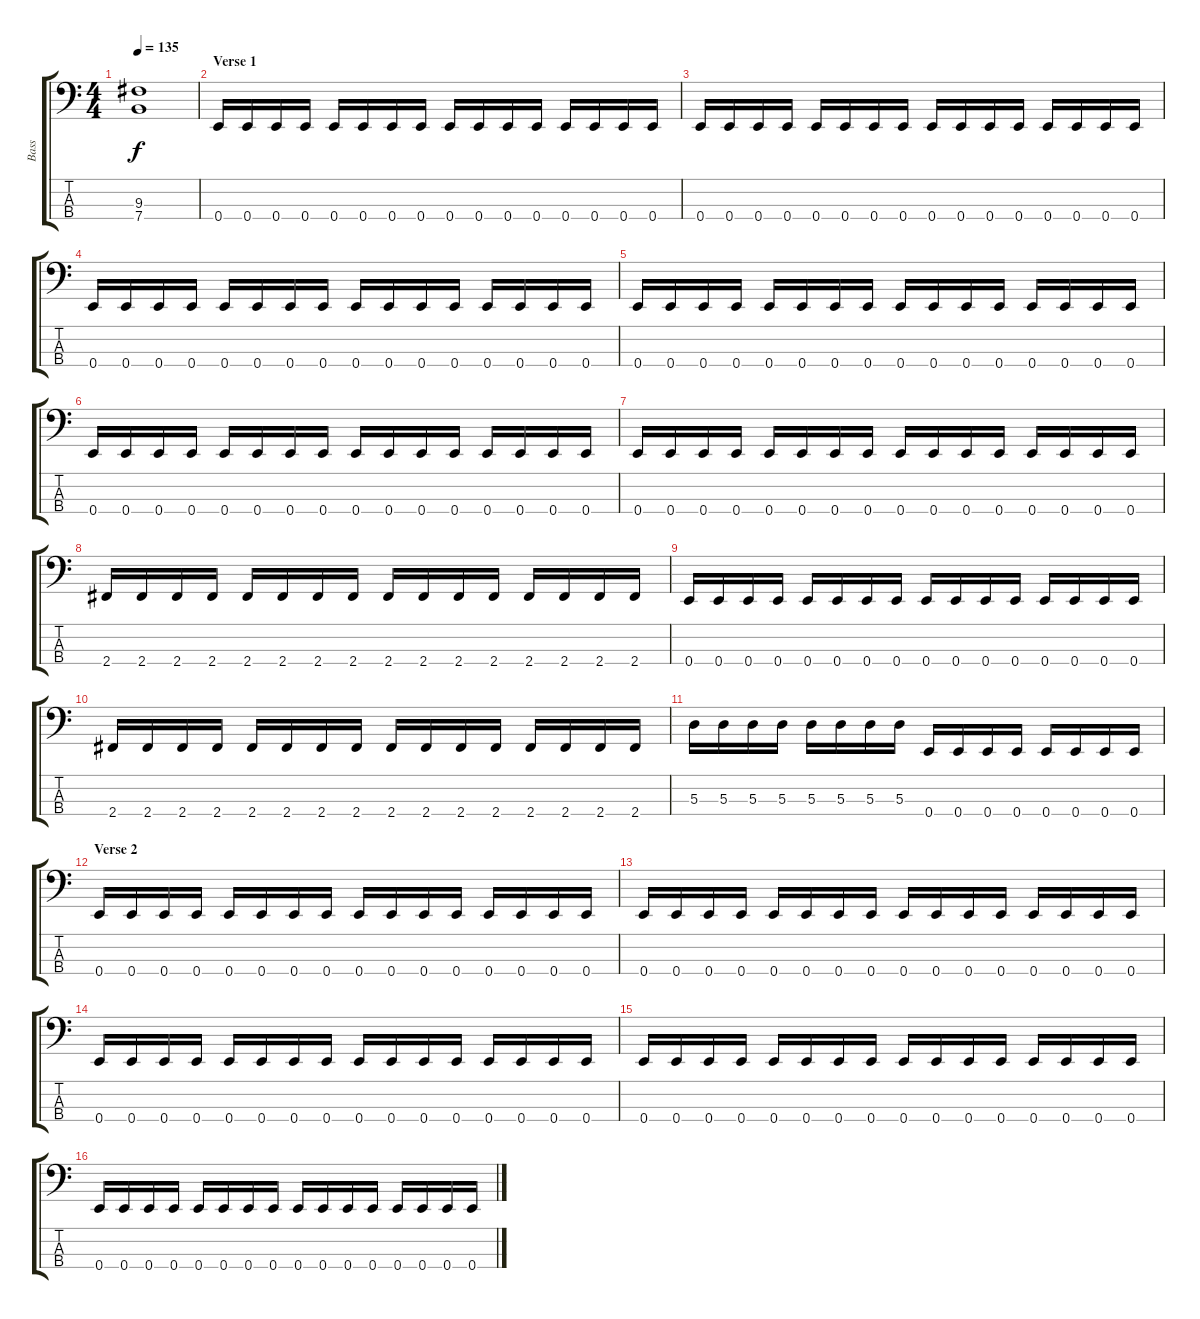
\track ("Bass" "Bass") {instrument electricbasspick}
\staff {score tabs}
\tuning (G2 D2 A1 E1) {hide}
\ts (4 4)
\tempo 135
\clef f4
\ks c
(9.3{t} 7.4{t}).1{dy f} |
\section ("" "Verse 1")
0.4.16 0.4.16 0.4.16 0.4.16 0.4.16 0.4.16 0.4.16 0.4.16 0.4.16 0.4.16 0.4.16 0.4.16 0.4.16 0.4.16 0.4.16 0.4.16 |
0.4.16 0.4.16 0.4.16 0.4.16 0.4.16 0.4.16 0.4.16 0.4.16 0.4.16 0.4.16 0.4.16 0.4.16 0.4.16 0.4.16 0.4.16 0.4.16 |
0.4.16 0.4.16 0.4.16 0.4.16 0.4.16 0.4.16 0.4.16 0.4.16 0.4.16 0.4.16 0.4.16 0.4.16 0.4.16 0.4.16 0.4.16 0.4.16 |
0.4.16 0.4.16 0.4.16 0.4.16 0.4.16 0.4.16 0.4.16 0.4.16 0.4.16 0.4.16 0.4.16 0.4.16 0.4.16 0.4.16 0.4.16 0.4.16 |
0.4.16 0.4.16 0.4.16 0.4.16 0.4.16 0.4.16 0.4.16 0.4.16 0.4.16 0.4.16 0.4.16 0.4.16 0.4.16 0.4.16 0.4.16 0.4.16 |
0.4.16 0.4.16 0.4.16 0.4.16 0.4.16 0.4.16 0.4.16 0.4.16 0.4.16 0.4.16 0.4.16 0.4.16 0.4.16 0.4.16 0.4.16 0.4.16 |
2.4.16 2.4.16 2.4.16 2.4.16 2.4.16 2.4.16 2.4.16 2.4.16 2.4.16 2.4.16 2.4.16 2.4.16 2.4.16 2.4.16 2.4.16 2.4.16 |
0.4.16 0.4.16 0.4.16 0.4.16 0.4.16 0.4.16 0.4.16 0.4.16 0.4.16 0.4.16 0.4.16 0.4.16 0.4.16 0.4.16 0.4.16 0.4.16 |
2.4.16 2.4.16 2.4.16 2.4.16 2.4.16 2.4.16 2.4.16 2.4.16 2.4.16 2.4.16 2.4.16 2.4.16 2.4.16 2.4.16 2.4.16 2.4.16 |
5.3.16 5.3.16 5.3.16 5.3.16 5.3.16 5.3.16 5.3.16 5.3.16 0.4.16 0.4.16 0.4.16 0.4.16 0.4.16 0.4.16 0.4.16 0.4.16 |
\section ("" "Verse 2")
0.4.16 0.4.16 0.4.16 0.4.16 0.4.16 0.4.16 0.4.16 0.4.16 0.4.16 0.4.16 0.4.16 0.4.16 0.4.16 0.4.16 0.4.16 0.4.16 |
0.4.16 0.4.16 0.4.16 0.4.16 0.4.16 0.4.16 0.4.16 0.4.16 0.4.16 0.4.16 0.4.16 0.4.16 0.4.16 0.4.16 0.4.16 0.4.16 |
0.4.16 0.4.16 0.4.16 0.4.16 0.4.16 0.4.16 0.4.16 0.4.16 0.4.16 0.4.16 0.4.16 0.4.16 0.4.16 0.4.16 0.4.16 0.4.16 |
0.4.16 0.4.16 0.4.16 0.4.16 0.4.16 0.4.16 0.4.16 0.4.16 0.4.16 0.4.16 0.4.16 0.4.16 0.4.16 0.4.16 0.4.16 0.4.16 |
0.4.16 0.4.16 0.4.16 0.4.16 0.4.16 0.4.16 0.4.16 0.4.16 0.4.16 0.4.16 0.4.16 0.4.16 0.4.16 0.4.16 0.4.16 0.4.16
